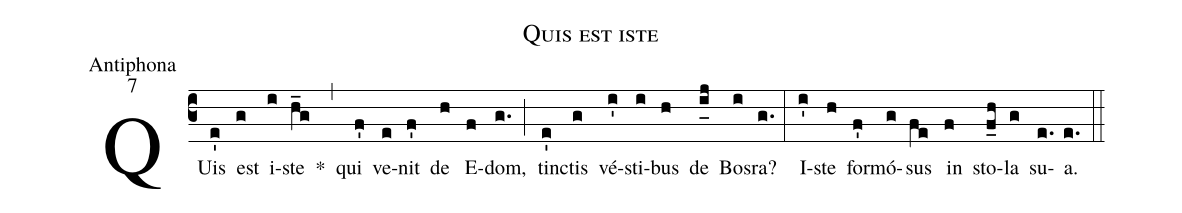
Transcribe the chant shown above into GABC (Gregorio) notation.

name:Quis est iste;
office-part:Antiphona;
mode:7;
%%
(c3) QUis(e') est(g) i(i)ste(h_g) *(,) qui(f') ve(e)nit(f') de(h) E(f)dom,(g.) (;) tin(e')ctis(g) vé(i')sti(i)bus(h) de(i_[uh:l]j) Bo(i)sra?(g.) (:) I(i')ste(h) for(f')mó(g)sus(fe) in(f) sto(f_h)la(g) su(e.)a.(e.) (::)

%<eu>E(i) u(i) o(j) u(i) a(h) e.</eu>(gf..) (::)
